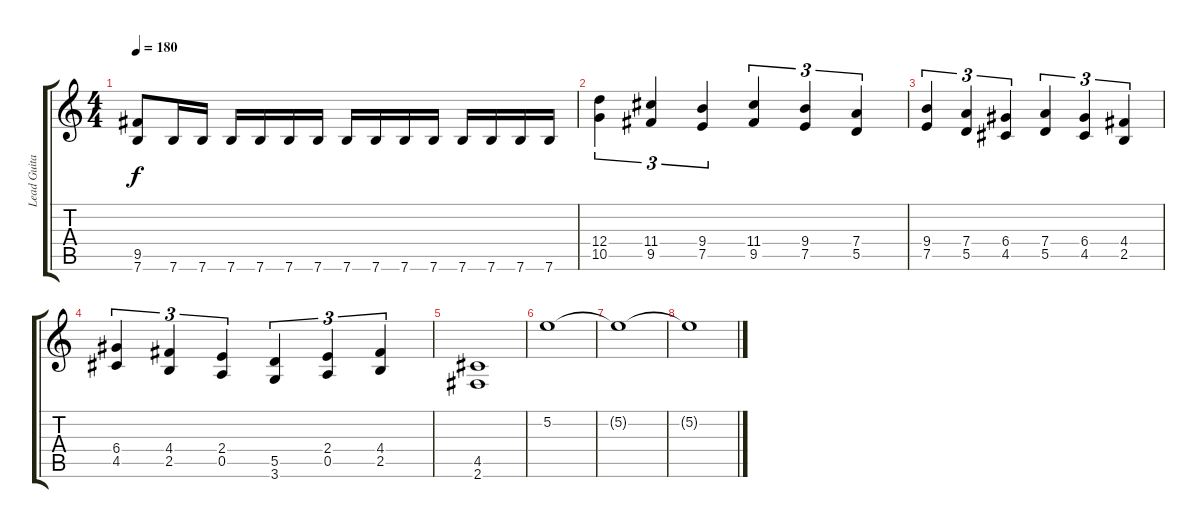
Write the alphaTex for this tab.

\track ("Lead Guitar" "Lead Guita") {instrument distortionguitar}
\staff {score tabs}
\tuning (E4 B3 G3 D3 A2 E2) {hide}
\ts (4 4)
\tempo 180
\clef g2
\ks c
(9.5 7.6).8{dy f} 7.6.16 7.6.16 7.6.16 7.6.16 7.6.16 7.6.16 7.6.16 7.6.16 7.6.16 7.6.16 7.6.16 7.6.16 7.6.16 7.6.16 |
(12.4 10.5).4{tu (3 2)} (11.4 9.5).4{tu (3 2)} (9.4 7.5).4{tu (3 2)} (11.4 9.5).4{tu (3 2)} (9.4 7.5).4{tu (3 2)} (7.4 5.5).4{tu (3 2)} |
(9.4 7.5).4{tu (3 2)} (7.4 5.5).4{tu (3 2)} (6.4 4.5).4{tu (3 2)} (7.4 5.5).4{tu (3 2)} (6.4 4.5).4{tu (3 2)} (4.4 2.5).4{tu (3 2)} |
(6.4 4.5).4{tu (3 2)} (4.4 2.5).4{tu (3 2)} (2.4 0.5).4{tu (3 2)} (5.5 3.6).4{tu (3 2)} (2.4 0.5).4{tu (3 2)} (4.4 2.5).4{tu (3 2)} |
(4.5 2.6).1 |
5.2.1{volume 10} |
5.2{t}.1 |
5.2{t}.1
